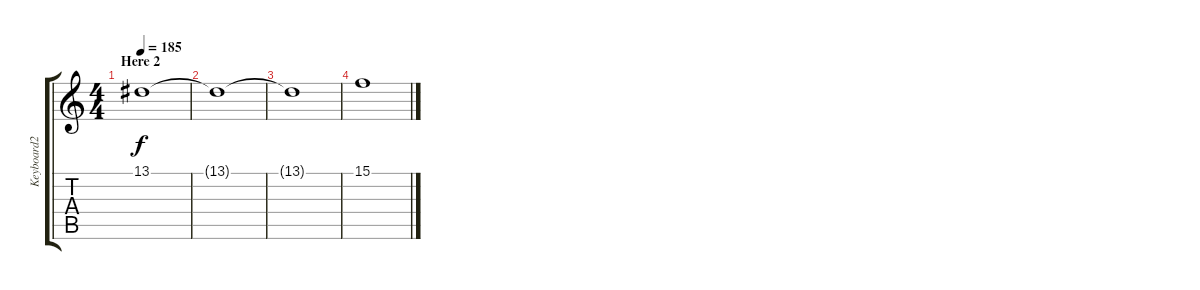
\track ("Keyboard2" "Keyboard2") {solo instrument lead2sawtooth}
\staff {score tabs}
\tuning (D4 A3 F3 C3 G2 C2) {hide}
\ts (4 4)
\section ("" "Here 2")
\tempo 185
\clef g2
\ks c
13.1.1{dy f} |
13.1{t}.1 |
13.1{t}.1 |
15.1.1
